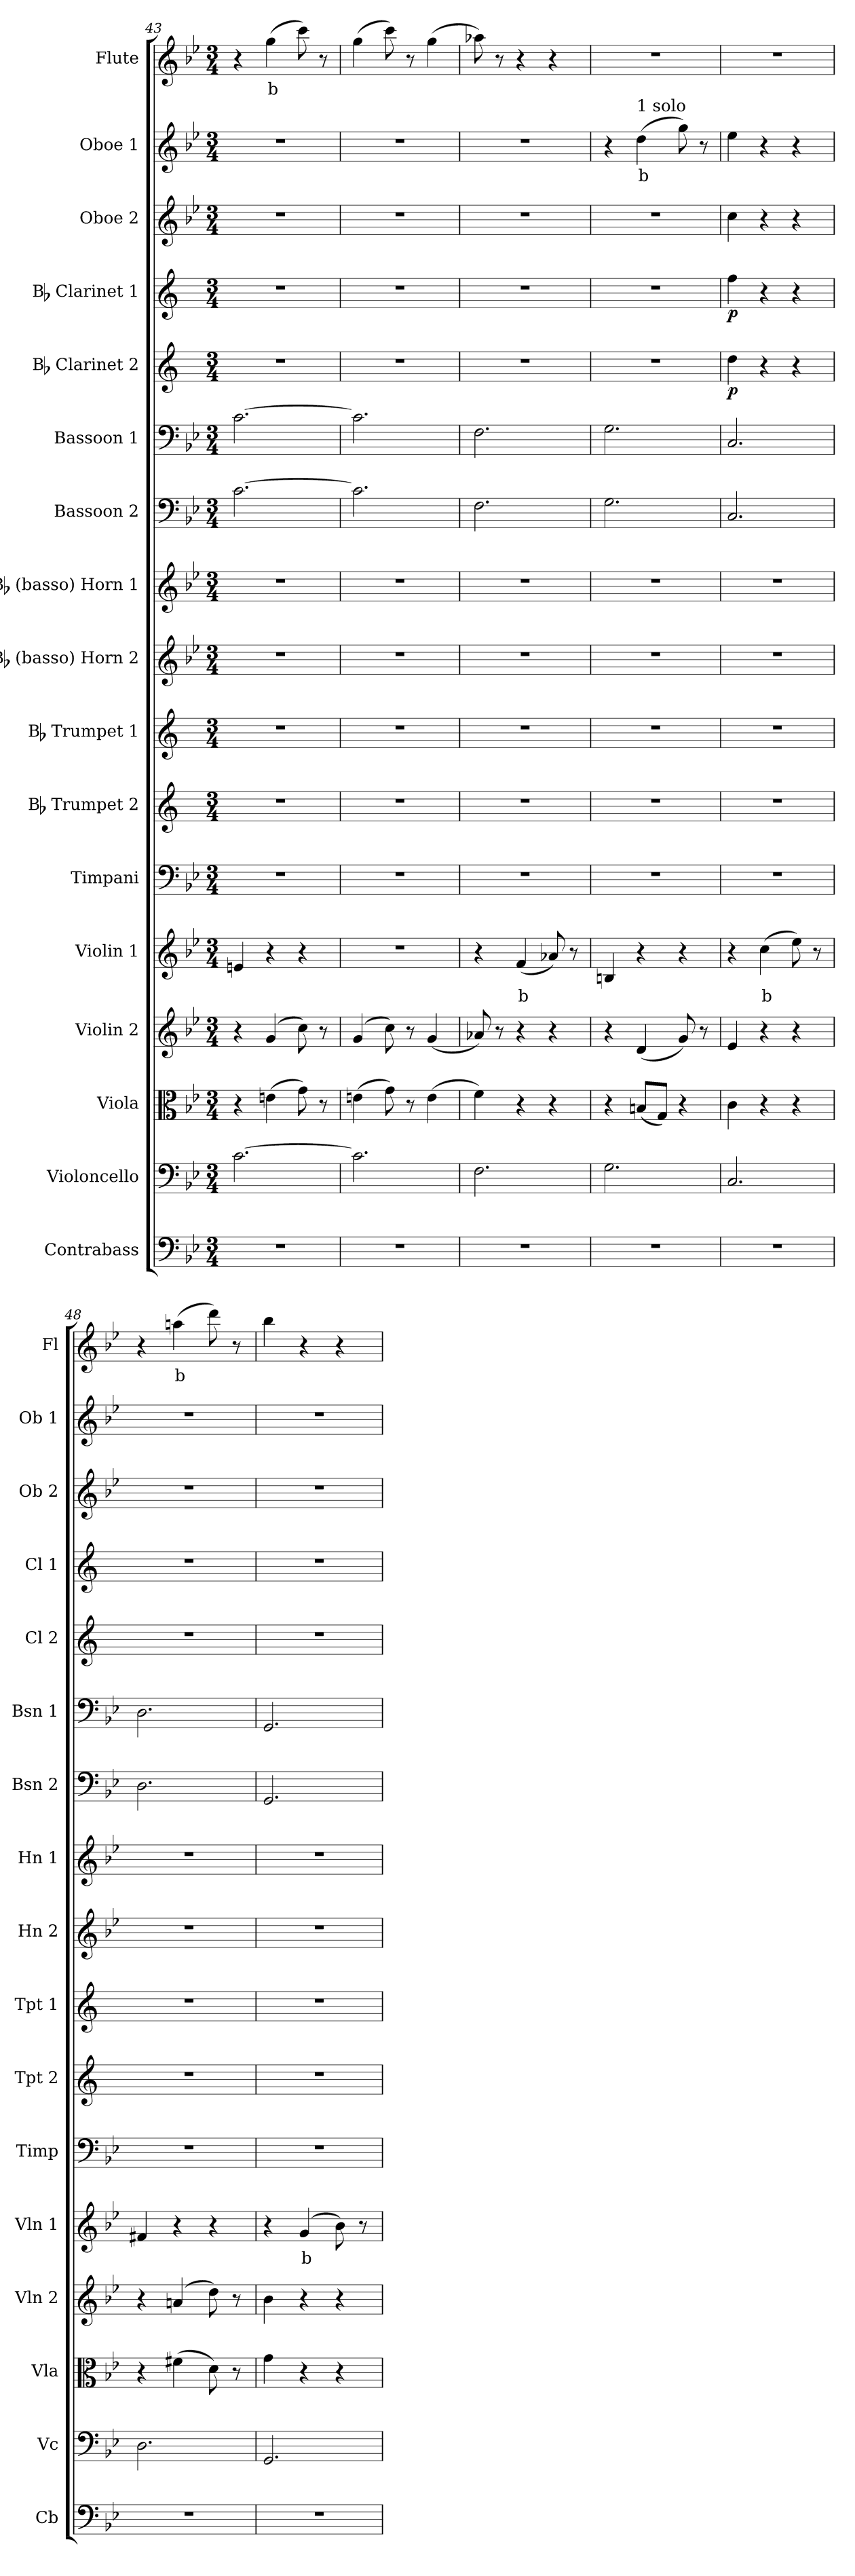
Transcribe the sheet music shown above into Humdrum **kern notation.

**kern	**kern	**kern	**kern	**kern	**text	**kern	**kern	**kern	**kern	**kern	**kern	**kern	**kern	**dynam	**kern	**dynam	**kern	**kern	**text	**kern	**text
*part17	*part16	*part15	*part14	*part13	*part13	*part12	*part11	*part10	*part9	*part8	*part7	*part6	*part5	*part5	*part4	*part4	*part3	*part2	*part2	*part1	*part1
*staff17	*staff16	*staff15	*staff14	*staff13	*staff13	*staff12	*staff11	*staff10	*staff9	*staff8	*staff7	*staff6	*staff5	*staff5	*staff4	*staff4	*staff3	*staff2	*staff2	*staff1	*staff1
*I"Contrabass	*I"Violoncello	*I"Viola	*I"Violin 2	*I"Violin 1	*	*I"Timpani	*I"Bb Trumpet 2	*I"Bb Trumpet 1	*I"Bb (basso) Horn 2	*I"Bb (basso) Horn 1	*I"Bassoon 2	*I"Bassoon 1	*I"Bb Clarinet 2	*	*I"Bb Clarinet 1	*	*I"Oboe 2	*I"Oboe 1	*	*I"Flute	*
*I'Cb	*I'Vc	*I'Vla	*I'Vln 2	*I'Vln 1	*	*I'Timp	*I'Tpt 2	*I'Tpt 1	*I'Hn 2	*I'Hn 1	*I'Bsn 2	*I'Bsn 1	*I'Cl 2	*	*I'Cl 1	*	*I'Ob 2	*I'Ob 1	*	*I'Fl	*
*clefF4	*clefF4	*clefC3	*clefG2	*clefG2	*	*clefF4	*clefG2	*clefG2	*clefG2	*clefG2	*clefF4	*clefF4	*clefG2	*	*clefG2	*	*clefG2	*clefG2	*	*clefG2	*
*ITrd7c12	*	*	*	*	*	*	*ITrd1c2	*ITrd1c2	*ITrd8c14	*ITrd8c14	*	*	*ITrd1c2	*	*ITrd1c2	*	*	*	*	*	*
*k[b-e-]	*k[b-e-]	*k[b-e-]	*k[b-e-]	*k[b-e-]	*	*k[b-e-]	*k[b-e-]	*k[b-e-]	*k[b-e-]	*k[b-e-]	*k[b-e-]	*k[b-e-]	*k[b-e-]	*	*k[b-e-]	*	*k[b-e-]	*k[b-e-]	*	*k[b-e-]	*
*M3/4	*M3/4	*M3/4	*M3/4	*M3/4	*	*M3/4	*M3/4	*M3/4	*M3/4	*M3/4	*M3/4	*M3/4	*M3/4	*	*M3/4	*	*M3/4	*M3/4	*	*M3/4	*
=43	=43	=43	=43	=43	=43	=43	=43	=43	=43	=43	=43	=43	=43	=43	=43	=43	=43	=43	=43	=43	=43
2.r	[2.c\	4r	4r	4en/	.	2.r	2.r	2.r	2.r	2.r	[2.c\	[2.c\	2.r	.	2.r	.	2.r	2.r	.	4r	.
!	!	!	!	!	!	!	!	!	!	!	!	!	!	!	!	!	!	!	!	!	!LO:LY:b:color=#FF0000
.	.	(4en\	(4g/	4r	.	.	.	.	.	.	.	.	.	.	.	.	.	.	.	(4gg\	b
.	.	8g\)	8cc\)	4r	.	.	.	.	.	.	.	.	.	.	.	.	.	.	.	8ccc\)	.
.	.	8r	8r	.	.	.	.	.	.	.	.	.	.	.	.	.	.	.	.	8r	.
=44	=44	=44	=44	=44	=44	=44	=44	=44	=44	=44	=44	=44	=44	=44	=44	=44	=44	=44	=44	=44	=44
2.r	2.c\]	(4en\	(4g/	2.r	.	2.r	2.r	2.r	2.r	2.r	2.c\]	2.c\]	2.r	.	2.r	.	2.r	2.r	.	(4gg\	.
.	.	8g\)	8cc\)	.	.	.	.	.	.	.	.	.	.	.	.	.	.	.	.	8ccc\)	.
.	.	8r	8r	.	.	.	.	.	.	.	.	.	.	.	.	.	.	.	.	8r	.
.	.	(4e\	(4g/	.	.	.	.	.	.	.	.	.	.	.	.	.	.	.	.	(4gg\	.
=45	=45	=45	=45	=45	=45	=45	=45	=45	=45	=45	=45	=45	=45	=45	=45	=45	=45	=45	=45	=45	=45
2.r	2.F\	4f\)	8a-X/)	4r	.	2.r	2.r	2.r	2.r	2.r	2.F\	2.F\	2.r	.	2.r	.	2.r	2.r	.	8aa-X\)	.
.	.	.	8r	.	.	.	.	.	.	.	.	.	.	.	.	.	.	.	.	8r	.
!	!	!	!	!	!LO:LY:b:color=#FF0000	!	!	!	!	!	!	!	!	!	!	!	!	!	!	!	!
.	.	4r	4r	(4f/	b	.	.	.	.	.	.	.	.	.	.	.	.	.	.	4r	.
.	.	4r	4r	8a-X/)	.	.	.	.	.	.	.	.	.	.	.	.	.	.	.	4r	.
.	.	.	.	8r	.	.	.	.	.	.	.	.	.	.	.	.	.	.	.	.	.
=46	=46	=46	=46	=46	=46	=46	=46	=46	=46	=46	=46	=46	=46	=46	=46	=46	=46	=46	=46	=46	=46
2.r	2.G\	4r	4r	4Bn/	.	2.r	2.r	2.r	2.r	2.r	2.G\	2.G\	2.r	.	2.r	.	2.r	4r	.	2.r	.
!	!	!	!	!	!	!	!	!	!	!	!	!	!	!	!	!	!	!LO:TX:a:t=1 solo	!	!	!
!	!	!	!	!	!	!	!	!	!	!	!	!	!	!	!	!	!	!	!LO:LY:b:color=#FF0000	!	!
.	.	(8Bn/L	(4d/	4r	.	.	.	.	.	.	.	.	.	.	.	.	.	(4dd\	b	.	.
.	.	8G/J)	.	.	.	.	.	.	.	.	.	.	.	.	.	.	.	.	.	.	.
.	.	4r	8g/)	4r	.	.	.	.	.	.	.	.	.	.	.	.	.	8gg\)	.	.	.
.	.	.	8r	.	.	.	.	.	.	.	.	.	.	.	.	.	.	8r	.	.	.
=47	=47	=47	=47	=47	=47	=47	=47	=47	=47	=47	=47	=47	=47	=47	=47	=47	=47	=47	=47	=47	=47
!	!	!	!	!	!	!	!	!	!	!	!	!	!	!LO:DY:b	!	!LO:DY:b	!	!	!	!	!
2.r	2.C/	4c\	4e-/	4r	.	2.r	2.r	2.r	2.r	2.r	2.C/	2.C/	4cc\	p	4ee-\	p	4cc\	4ee-\	.	2.r	.
!	!	!	!	!	!LO:LY:b:color=#FF0000	!	!	!	!	!	!	!	!	!	!	!	!	!	!	!	!
.	.	4r	4r	(4cc\	b	.	.	.	.	.	.	.	4r	.	4r	.	4r	4r	.	.	.
.	.	4r	4r	8ee-\)	.	.	.	.	.	.	.	.	4r	.	4r	.	4r	4r	.	.	.
.	.	.	.	8r	.	.	.	.	.	.	.	.	.	.	.	.	.	.	.	.	.
=48	=48	=48	=48	=48	=48	=48	=48	=48	=48	=48	=48	=48	=48	=48	=48	=48	=48	=48	=48	=48	=48
2.r	2.D\	4r	4r	4f#X/	.	2.r	2.r	2.r	2.r	2.r	2.D\	2.D\	2.r	.	2.r	.	2.r	2.r	.	4r	.
!	!	!	!	!	!	!	!	!	!	!	!	!	!	!	!	!	!	!	!	!	!LO:LY:b:color=#FF0000
.	.	(4f#X\	(4an/	4r	.	.	.	.	.	.	.	.	.	.	.	.	.	.	.	(4aan\	b
.	.	8d\)	8dd\)	4r	.	.	.	.	.	.	.	.	.	.	.	.	.	.	.	8ddd\)	.
.	.	8r	8r	.	.	.	.	.	.	.	.	.	.	.	.	.	.	.	.	8r	.
=49	=49	=49	=49	=49	=49	=49	=49	=49	=49	=49	=49	=49	=49	=49	=49	=49	=49	=49	=49	=49	=49
2.r	2.GG/	4g\	4b-\	4r	.	2.r	2.r	2.r	2.r	2.r	2.GG/	2.GG/	2.r	.	2.r	.	2.r	2.r	.	4bb-\	.
!	!	!	!	!	!LO:LY:b:color=#FF0000	!	!	!	!	!	!	!	!	!	!	!	!	!	!	!	!
.	.	4r	4r	(4g/	b	.	.	.	.	.	.	.	.	.	.	.	.	.	.	4r	.
.	.	4r	4r	8b-\)	.	.	.	.	.	.	.	.	.	.	.	.	.	.	.	4r	.
.	.	.	.	8r	.	.	.	.	.	.	.	.	.	.	.	.	.	.	.	.	.
=	=	=	=	=	=	=	=	=	=	=	=	=	=	=	=	=	=	=	=	=	=
*-	*-	*-	*-	*-	*-	*-	*-	*-	*-	*-	*-	*-	*-	*-	*-	*-	*-	*-	*-	*-	*-
